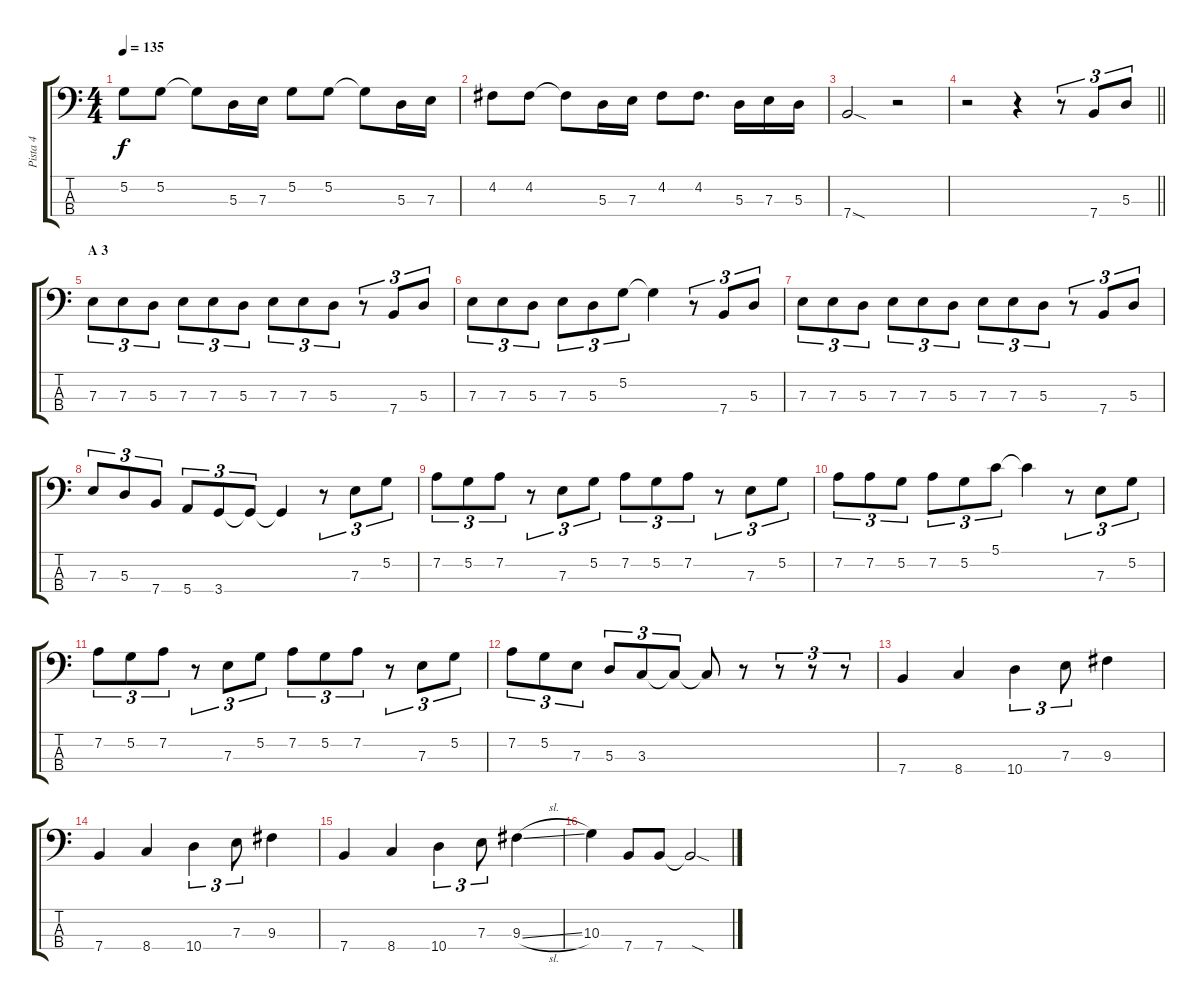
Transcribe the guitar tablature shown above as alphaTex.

\track ("Pista 4" "Pista 4") {instrument electricbassfinger}
\staff {score tabs}
\tuning (G2 D2 A1 E1) {hide}
\ts (4 4)
\tempo 135
\clef f4
\ks c
5.2.8{dy f} 5.2.8 5.2{t}.8 5.3.16 7.3.16 5.2.8 5.2.8 5.2{t}.8 5.3.16 7.3.16 |
4.2.8 4.2.8 4.2{t}.8 5.3.16 7.3.16 4.2.8 4.2.8{d} 5.3.16 7.3.16 5.3.16 |
7.4{sod}.2 r.2 |
\barLineRight lightlight
r.2 r.4 r.8{tu (3 2)} 7.4.8{tu (3 2)} 5.3.8{tu (3 2)} |
\section ("" "A 3")
7.3.8{tu (3 2)} 7.3.8{tu (3 2)} 5.3.8{tu (3 2)} 7.3.8{tu (3 2)} 7.3.8{tu (3 2)} 5.3.8{tu (3 2)} 7.3.8{tu (3 2)} 7.3.8{tu (3 2)} 5.3.8{tu (3 2)} r.8{tu (3 2)} 7.4.8{tu (3 2)} 5.3.8{tu (3 2)} |
7.3.8{tu (3 2)} 7.3.8{tu (3 2)} 5.3.8{tu (3 2)} 7.3.8{tu (3 2)} 5.3.8{tu (3 2)} 5.2.8{tu (3 2)} 5.2{t}.4 r.8{tu (3 2)} 7.4.8{tu (3 2)} 5.3.8{tu (3 2)} |
7.3.8{tu (3 2)} 7.3.8{tu (3 2)} 5.3.8{tu (3 2)} 7.3.8{tu (3 2)} 7.3.8{tu (3 2)} 5.3.8{tu (3 2)} 7.3.8{tu (3 2)} 7.3.8{tu (3 2)} 5.3.8{tu (3 2)} r.8{tu (3 2)} 7.4.8{tu (3 2)} 5.3.8{tu (3 2)} |
7.3.8{tu (3 2)} 5.3.8{tu (3 2)} 7.4.8{tu (3 2)} 5.4.8{tu (3 2)} 3.4.8{tu (3 2)} 3.4{t}.8{tu (3 2)} 3.4{t}.4 r.8{tu (3 2)} 7.3.8{tu (3 2)} 5.2.8{tu (3 2)} |
7.2.8{tu (3 2)} 5.2.8{tu (3 2)} 7.2.8{tu (3 2)} r.8{tu (3 2)} 7.3.8{tu (3 2)} 5.2.8{tu (3 2)} 7.2.8{tu (3 2)} 5.2.8{tu (3 2)} 7.2.8{tu (3 2)} r.8{tu (3 2)} 7.3.8{tu (3 2)} 5.2.8{tu (3 2)} |
7.2.8{tu (3 2)} 7.2.8{tu (3 2)} 5.2.8{tu (3 2)} 7.2.8{tu (3 2)} 5.2.8{tu (3 2)} 5.1.8{tu (3 2)} 5.1{t}.4 r.8{tu (3 2)} 7.3.8{tu (3 2)} 5.2.8{tu (3 2)} |
7.2.8{tu (3 2)} 5.2.8{tu (3 2)} 7.2.8{tu (3 2)} r.8{tu (3 2)} 7.3.8{tu (3 2)} 5.2.8{tu (3 2)} 7.2.8{tu (3 2)} 5.2.8{tu (3 2)} 7.2.8{tu (3 2)} r.8{tu (3 2)} 7.3.8{tu (3 2)} 5.2.8{tu (3 2)} |
7.2.8{tu (3 2)} 5.2.8{tu (3 2)} 7.3.8{tu (3 2)} 5.3.8{tu (3 2)} 3.3.8{tu (3 2)} 3.3{t}.8{tu (3 2)} 3.3{t}.8 r.8 r.8{tu (3 2)} r.8{tu (3 2)} r.8{tu (3 2)} |
7.4.4 8.4.4 10.4.4{tu (3 2)} 7.3.8{tu (3 2)} 9.3.4 |
7.4.4 8.4.4 10.4.4{tu (3 2)} 7.3.8{tu (3 2)} 9.3.4 |
7.4.4 8.4.4 10.4.4{tu (3 2)} 7.3.8{tu (3 2)} 9.3{sl}.4 |
10.3.4 7.4.8 7.4.8 7.4{sod t}.2
